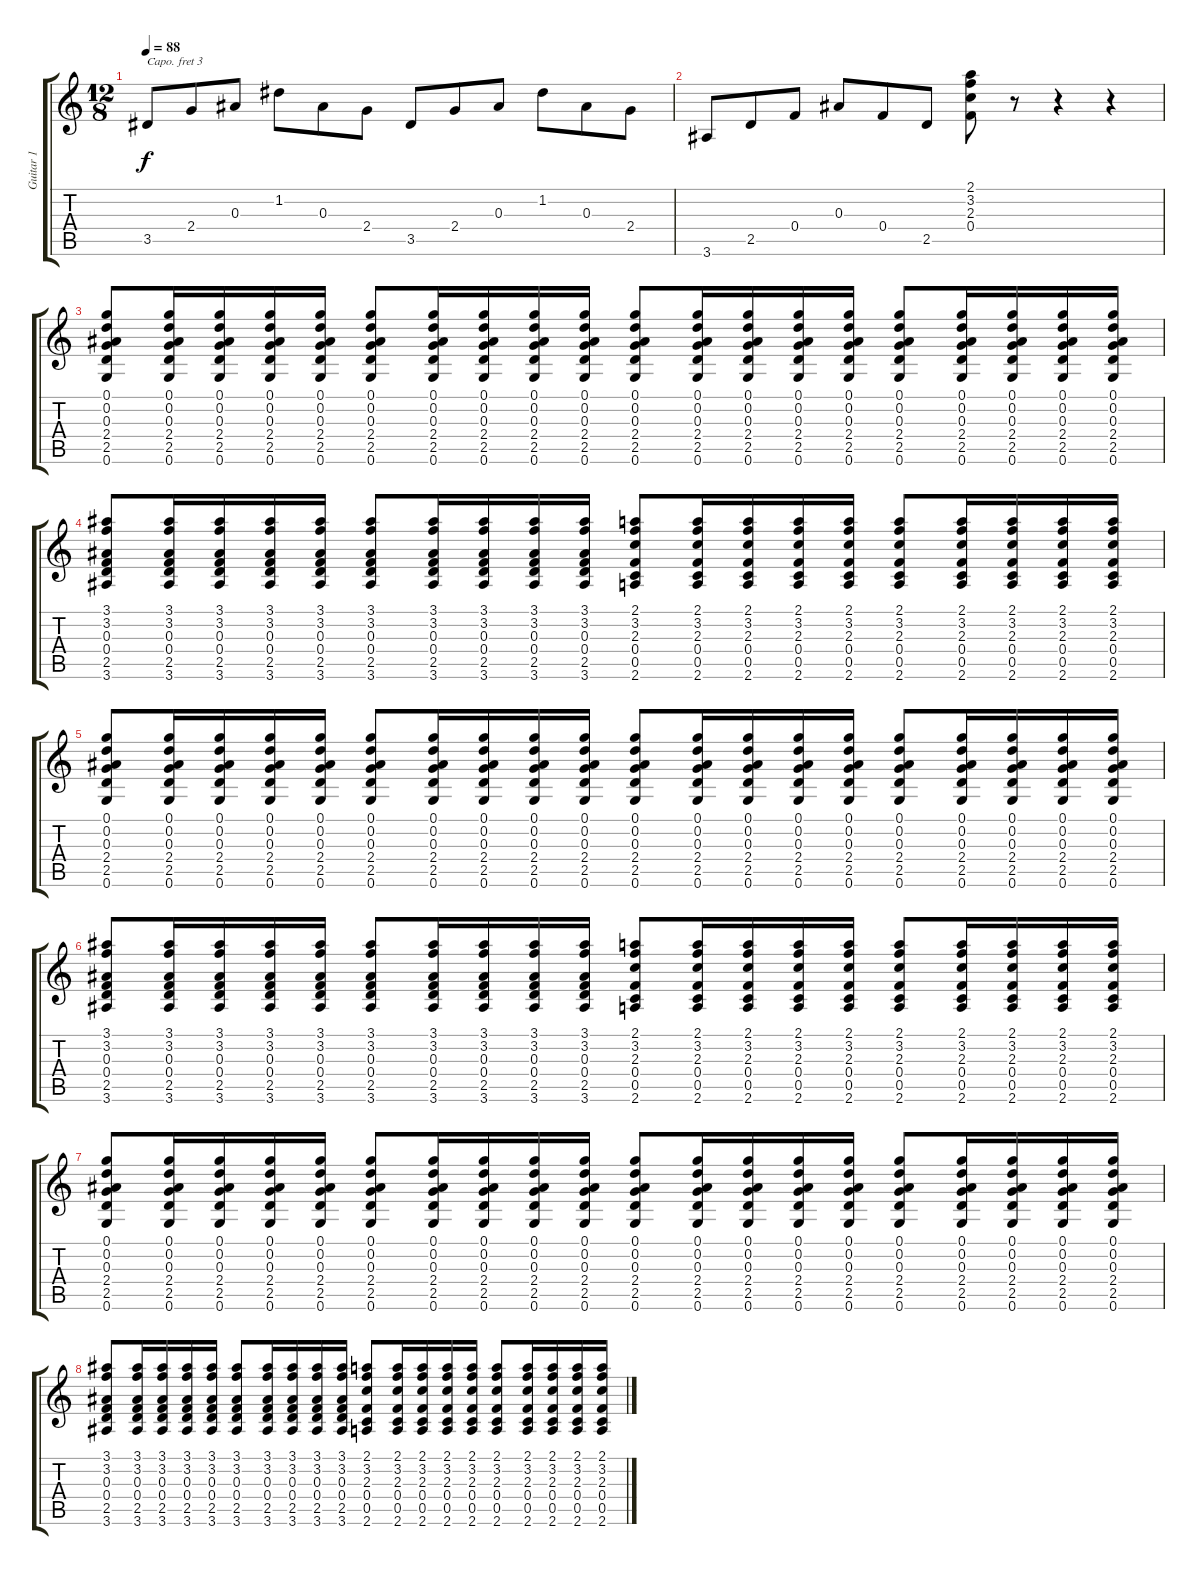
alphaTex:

\track ("Guitar 1" "Guitar 1") {instrument acousticguitarnylon}
\staff {score tabs}
\capo 3
\tuning (E4 B3 G3 D3 A2 E2) {hide}
\ts (12 8)
\tempo 88
\clef g2
\ks c
3.5.8{dy f} 2.4.8 0.3.8 1.2.8 0.3.8 2.4.8 3.5.8 2.4.8 0.3.8 1.2.8 0.3.8 2.4.8 |
3.6.8 2.5.8 0.4.8 0.3.8 0.4.8 2.5.8 (2.1 3.2 2.3 0.4).8 r.8 r.4 r.4 |
(0.1 0.2 0.3 2.4 2.5 0.6).8 (0.1 0.2 0.3 2.4 2.5 0.6).16 (0.1 0.2 0.3 2.4 2.5 0.6).16 (0.1 0.2 0.3 2.4 2.5 0.6).16 (0.1 0.2 0.3 2.4 2.5 0.6).16 (0.1 0.2 0.3 2.4 2.5 0.6).8 (0.1 0.2 0.3 2.4 2.5 0.6).16 (0.1 0.2 0.3 2.4 2.5 0.6).16 (0.1 0.2 0.3 2.4 2.5 0.6).16 (0.1 0.2 0.3 2.4 2.5 0.6).16 (0.1 0.2 0.3 2.4 2.5 0.6).8 (0.1 0.2 0.3 2.4 2.5 0.6).16 (0.1 0.2 0.3 2.4 2.5 0.6).16 (0.1 0.2 0.3 2.4 2.5 0.6).16 (0.1 0.2 0.3 2.4 2.5 0.6).16 (0.1 0.2 0.3 2.4 2.5 0.6).8 (0.1 0.2 0.3 2.4 2.5 0.6).16 (0.1 0.2 0.3 2.4 2.5 0.6).16 (0.1 0.2 0.3 2.4 2.5 0.6).16 (0.1 0.2 0.3 2.4 2.5 0.6).16 |
(3.1 3.2 0.3 0.4 2.5 3.6).8 (3.1 3.2 0.3 0.4 2.5 3.6).16 (3.1 3.2 0.3 0.4 2.5 3.6).16 (3.1 3.2 0.3 0.4 2.5 3.6).16 (3.1 3.2 0.3 0.4 2.5 3.6).16 (3.1 3.2 0.3 0.4 2.5 3.6).8 (3.1 3.2 0.3 0.4 2.5 3.6).16 (3.1 3.2 0.3 0.4 2.5 3.6).16 (3.1 3.2 0.3 0.4 2.5 3.6).16 (3.1 3.2 0.3 0.4 2.5 3.6).16 (2.1 3.2 2.3 0.4 0.5 2.6).8 (2.1 3.2 2.3 0.4 0.5 2.6).16 (2.1 3.2 2.3 0.4 0.5 2.6).16 (2.1 3.2 2.3 0.4 0.5 2.6).16 (2.1 3.2 2.3 0.4 0.5 2.6).16 (2.1 3.2 2.3 0.4 0.5 2.6).8 (2.1 3.2 2.3 0.4 0.5 2.6).16 (2.1 3.2 2.3 0.4 0.5 2.6).16 (2.1 3.2 2.3 0.4 0.5 2.6).16 (2.1 3.2 2.3 0.4 0.5 2.6).16 |
(0.1 0.2 0.3 2.4 2.5 0.6).8 (0.1 0.2 0.3 2.4 2.5 0.6).16 (0.1 0.2 0.3 2.4 2.5 0.6).16 (0.1 0.2 0.3 2.4 2.5 0.6).16 (0.1 0.2 0.3 2.4 2.5 0.6).16 (0.1 0.2 0.3 2.4 2.5 0.6).8 (0.1 0.2 0.3 2.4 2.5 0.6).16 (0.1 0.2 0.3 2.4 2.5 0.6).16 (0.1 0.2 0.3 2.4 2.5 0.6).16 (0.1 0.2 0.3 2.4 2.5 0.6).16 (0.1 0.2 0.3 2.4 2.5 0.6).8 (0.1 0.2 0.3 2.4 2.5 0.6).16 (0.1 0.2 0.3 2.4 2.5 0.6).16 (0.1 0.2 0.3 2.4 2.5 0.6).16 (0.1 0.2 0.3 2.4 2.5 0.6).16 (0.1 0.2 0.3 2.4 2.5 0.6).8 (0.1 0.2 0.3 2.4 2.5 0.6).16 (0.1 0.2 0.3 2.4 2.5 0.6).16 (0.1 0.2 0.3 2.4 2.5 0.6).16 (0.1 0.2 0.3 2.4 2.5 0.6).16 |
(3.1 3.2 0.3 0.4 2.5 3.6).8 (3.1 3.2 0.3 0.4 2.5 3.6).16 (3.1 3.2 0.3 0.4 2.5 3.6).16 (3.1 3.2 0.3 0.4 2.5 3.6).16 (3.1 3.2 0.3 0.4 2.5 3.6).16 (3.1 3.2 0.3 0.4 2.5 3.6).8 (3.1 3.2 0.3 0.4 2.5 3.6).16 (3.1 3.2 0.3 0.4 2.5 3.6).16 (3.1 3.2 0.3 0.4 2.5 3.6).16 (3.1 3.2 0.3 0.4 2.5 3.6).16 (2.1 3.2 2.3 0.4 0.5 2.6).8 (2.1 3.2 2.3 0.4 0.5 2.6).16 (2.1 3.2 2.3 0.4 0.5 2.6).16 (2.1 3.2 2.3 0.4 0.5 2.6).16 (2.1 3.2 2.3 0.4 0.5 2.6).16 (2.1 3.2 2.3 0.4 0.5 2.6).8 (2.1 3.2 2.3 0.4 0.5 2.6).16 (2.1 3.2 2.3 0.4 0.5 2.6).16 (2.1 3.2 2.3 0.4 0.5 2.6).16 (2.1 3.2 2.3 0.4 0.5 2.6).16 |
(0.1 0.2 0.3 2.4 2.5 0.6).8 (0.1 0.2 0.3 2.4 2.5 0.6).16 (0.1 0.2 0.3 2.4 2.5 0.6).16 (0.1 0.2 0.3 2.4 2.5 0.6).16 (0.1 0.2 0.3 2.4 2.5 0.6).16 (0.1 0.2 0.3 2.4 2.5 0.6).8 (0.1 0.2 0.3 2.4 2.5 0.6).16 (0.1 0.2 0.3 2.4 2.5 0.6).16 (0.1 0.2 0.3 2.4 2.5 0.6).16 (0.1 0.2 0.3 2.4 2.5 0.6).16 (0.1 0.2 0.3 2.4 2.5 0.6).8 (0.1 0.2 0.3 2.4 2.5 0.6).16 (0.1 0.2 0.3 2.4 2.5 0.6).16 (0.1 0.2 0.3 2.4 2.5 0.6).16 (0.1 0.2 0.3 2.4 2.5 0.6).16 (0.1 0.2 0.3 2.4 2.5 0.6).8 (0.1 0.2 0.3 2.4 2.5 0.6).16 (0.1 0.2 0.3 2.4 2.5 0.6).16 (0.1 0.2 0.3 2.4 2.5 0.6).16 (0.1 0.2 0.3 2.4 2.5 0.6).16 |
(3.1 3.2 0.3 0.4 2.5 3.6).8 (3.1 3.2 0.3 0.4 2.5 3.6).16 (3.1 3.2 0.3 0.4 2.5 3.6).16 (3.1 3.2 0.3 0.4 2.5 3.6).16 (3.1 3.2 0.3 0.4 2.5 3.6).16 (3.1 3.2 0.3 0.4 2.5 3.6).8 (3.1 3.2 0.3 0.4 2.5 3.6).16 (3.1 3.2 0.3 0.4 2.5 3.6).16 (3.1 3.2 0.3 0.4 2.5 3.6).16 (3.1 3.2 0.3 0.4 2.5 3.6).16 (2.1 3.2 2.3 0.4 0.5 2.6).8 (2.1 3.2 2.3 0.4 0.5 2.6).16 (2.1 3.2 2.3 0.4 0.5 2.6).16 (2.1 3.2 2.3 0.4 0.5 2.6).16 (2.1 3.2 2.3 0.4 0.5 2.6).16 (2.1 3.2 2.3 0.4 0.5 2.6).8 (2.1 3.2 2.3 0.4 0.5 2.6).16 (2.1 3.2 2.3 0.4 0.5 2.6).16 (2.1 3.2 2.3 0.4 0.5 2.6).16 (2.1 3.2 2.3 0.4 0.5 2.6).16
